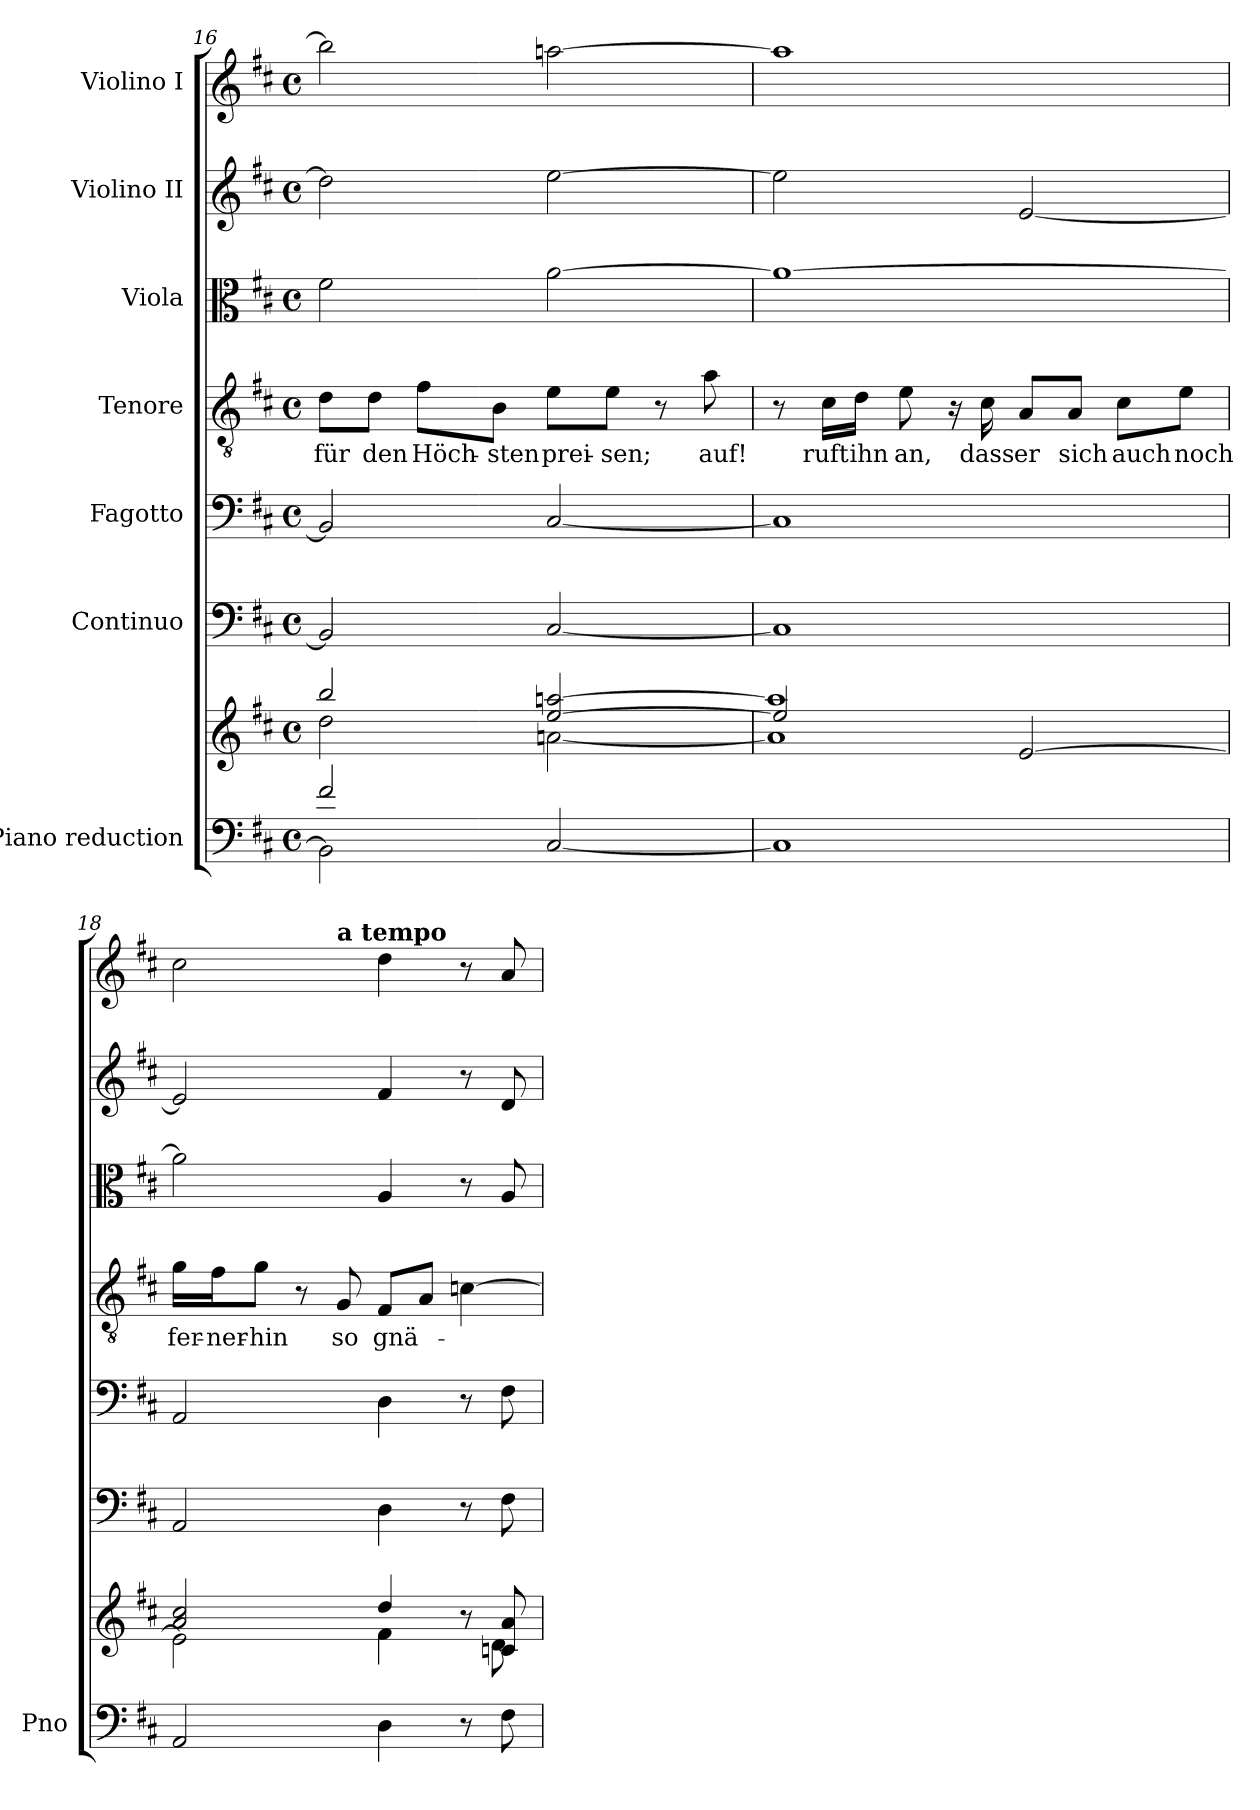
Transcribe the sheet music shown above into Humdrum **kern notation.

**kern	**kern	**kern	**kern	**kern	**text	**kern	**kern	**kern
*part7	*part7	*part6	*part5	*part4	*part4	*part3	*part2	*part1
*staff8	*staff7	*staff6	*staff5	*staff4	*staff4	*staff3	*staff2	*staff1
*I"Piano reduction	*	*I"Continuo	*I"Fagotto	*I"Tenore	*	*I"Viola	*I"Violino II	*I"Violino I
*I'Pno	*	*	*	*	*	*	*	*
!!LO:PB:g=z
*clefF4	*clefG2	*clefF4	*clefF4	*clefGv2	*	*clefC3	*clefG2	*clefG2
*k[f#c#]	*k[f#c#]	*k[f#c#]	*k[f#c#]	*k[f#c#]	*	*k[f#c#]	*k[f#c#]	*k[f#c#]
*M4/4	*M4/4	*M4/4	*M4/4	*M4/4	*	*M4/4	*M4/4	*M4/4
*met(c)	*met(c)	*met(c)	*met(c)	*met(c)	*	*met(c)	*met(c)	*met(c)
=16	=16	=16	=16	=16	=16	=16	=16	=16
*^	*^	*	*	*	*	*	*	*
!	!	!	!	!	!	!	!LO:LY:b	!	!	!
2f#/	2BB\]	2bb/	2dd\	2BB/]	2BB/]	8d\L	für	2f#\	2dd\]	2bb\]
!	!	!	!	!	!	!	!LO:LY:b	!	!	!
.	.	.	.	.	.	8d\J	den	.	.	.
!	!	!	!	!	!	!	!LO:LY:b	!	!	!
.	.	.	.	.	.	8f#\L	Höch-	.	.	.
!	!	!	!	!	!	!	!LO:LY:b	!	!	!
.	.	.	.	.	.	8B\J	sten	.	.	.
!	!	!	!	!	!	!	!LO:LY:b	!	!	!
[2C#/	2ryy	[2ee/ [2aan/	[2an\	[2C#/	[2C#/	8e\L	prei-	[2a\	[2ee\	[2aan\
!	!	!	!	!	!	!	!LO:LY:b	!	!	!
.	.	.	.	.	.	8e\J	sen;	.	.	.
.	.	.	.	.	.	8r	.	.	.	.
!	!	!	!	!	!	!	!LO:LY:b	!	!	!
.	.	.	.	.	.	8a\	auf!	.	.	.
*v	*v	*	*	*	*	*	*	*	*	*
=17	=17	=17	=17	=17	=17	=17	=17	=17	=17
1C#]	2ee/]	1a] 1aa]	1C#]	1C#]	8r	.	1a_	2ee\]	1aa]
!	!	!	!	!	!	!LO:LY:b	!	!	!
.	.	.	.	.	16c#\LL	ruft	.	.	.
!	!	!	!	!	!	!LO:LY:b	!	!	!
.	.	.	.	.	16d\JJ	ihn	.	.	.
!	!	!	!	!	!	!LO:LY:b	!	!	!
.	.	.	.	.	8e\	an,	.	.	.
.	.	.	.	.	16r	.	.	.	.
!	!	!	!	!	!	!LO:LY:b	!	!	!
.	.	.	.	.	16c#\	dass	.	.	.
!	!	!	!	!	!	!LO:LY:b	!	!	!
.	[2e/	.	.	.	8A/L	er	.	[2e/	.
!	!	!	!	!	!	!LO:LY:b	!	!	!
.	.	.	.	.	8A/J	sich	.	.	.
!	!	!	!	!	!	!LO:LY:b	!	!	!
.	.	.	.	.	8c#\L	auch	.	.	.
!	!	!	!	!	!	!LO:LY:b	!	!	!
.	.	.	.	.	8e\J	noch	.	.	.
=18	=18	=18	=18	=18	=18	=18	=18	=18	=18
!	!	!	!	!	!	!LO:LY:b	!	!	!
*	*	*	*	*	*	*	*	*	*^
2AA/	2a/ 2cc#/	2e\]	2AA/	2AA/	16g\LL	fer-	2a\]	2e/]	2cc#\	4.ryy
!	!	!	!	!	!	!LO:LY:b	!	!	!	!
.	.	.	.	.	16f#\J	ner-	.	.	.	.
!	!	!	!	!	!	!LO:LY:b	!	!	!	!
.	.	.	.	.	8g\J	hin	.	.	.	.
.	.	.	.	.	8r	.	.	.	.	.
!	!	!	!	!	!	!	!	!	!	!LO:TX:a:B:t=a tempo
!	!	!	!	!	!	!LO:LY:b	!	!	!	!
.	.	.	.	.	8G/	so	.	.	.	2ryy
!	!	!	!	!	!	!LO:LY:b	!	!	!	!
4D\	4dd/	4f#\	4D\	4D\	8F#/L	gnä-	4A/	4f#/	4dd\	.
.	.	.	.	.	8A/J	.	.	.	.	.
8r	8r	8ryy	8r	8r	[4cn\	.	8r	8r	8r	.
8F#\	8cn/ 8a/	8d\	8F#\	8F#\	.	.	8A/	8d/	8a/	8ryy
*	*v	*v	*	*	*	*	*	*	*v	*v
=	=	=	=	=	=	=	=	=
*-	*-	*-	*-	*-	*-	*-	*-	*-
